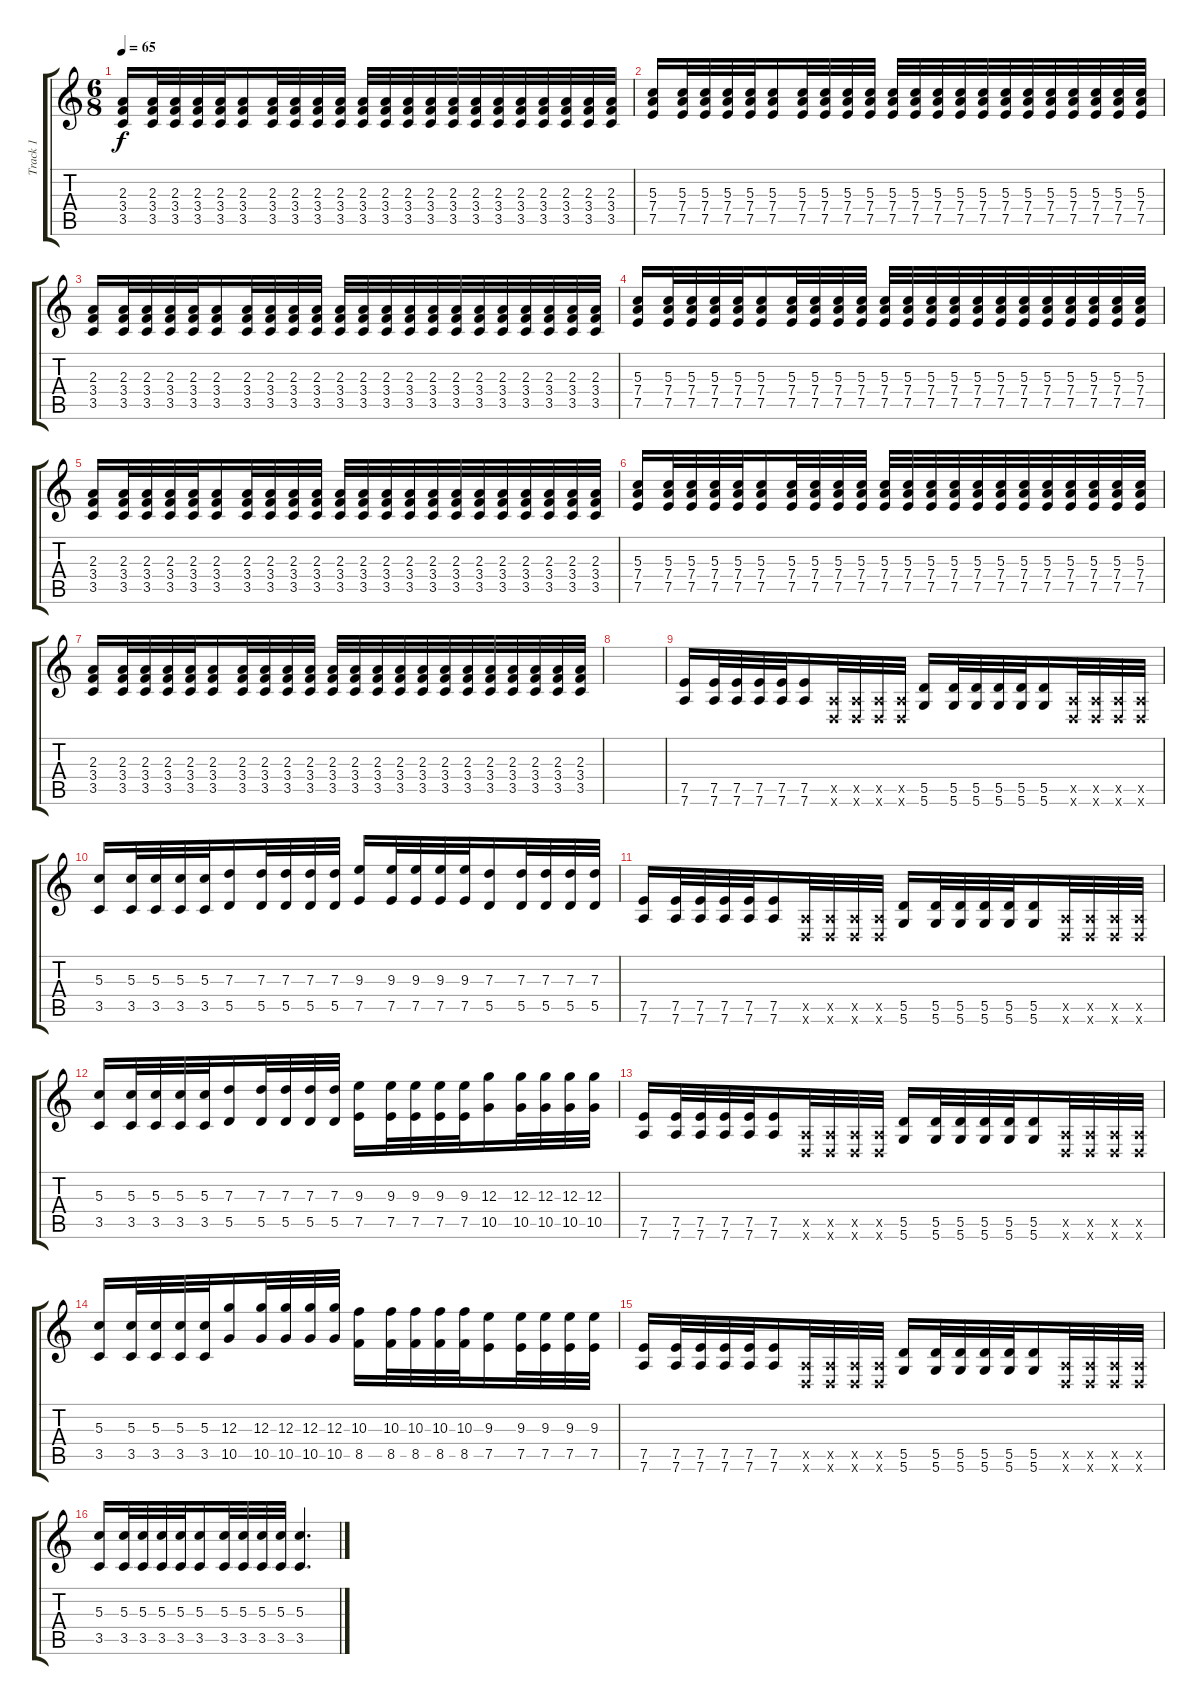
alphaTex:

\track ("Track 1" "Track 1") {instrument acousticguitarsteel}
\staff {score tabs}
\tuning (E4 B3 G3 D3 A2 D2) {hide}
\ts (6 8)
\tempo 65
\clef g2
\ks c
(2.3 3.4 3.5).16{dy f} (2.3 3.4 3.5).32 (2.3 3.4 3.5).32 (2.3 3.4 3.5).32 (2.3 3.4 3.5).32 (2.3 3.4 3.5).16 (2.3 3.4 3.5).32 (2.3 3.4 3.5).32 (2.3 3.4 3.5).32 (2.3 3.4 3.5).32 (2.3 3.4 3.5).32 (2.3 3.4 3.5).32 (2.3 3.4 3.5).32 (2.3 3.4 3.5).32 (2.3 3.4 3.5).32 (2.3 3.4 3.5).32 (2.3 3.4 3.5).32 (2.3 3.4 3.5).32 (2.3 3.4 3.5).32 (2.3 3.4 3.5).32 (2.3 3.4 3.5).32 (2.3 3.4 3.5).32 |
(5.3 7.4 7.5).16 (5.3 7.4 7.5).32 (5.3 7.4 7.5).32 (5.3 7.4 7.5).32 (5.3 7.4 7.5).32 (5.3 7.4 7.5).16 (5.3 7.4 7.5).32 (5.3 7.4 7.5).32 (5.3 7.4 7.5).32 (5.3 7.4 7.5).32 (5.3 7.4 7.5).32 (5.3 7.4 7.5).32 (5.3 7.4 7.5).32 (5.3 7.4 7.5).32 (5.3 7.4 7.5).32 (5.3 7.4 7.5).32 (5.3 7.4 7.5).32 (5.3 7.4 7.5).32 (5.3 7.4 7.5).32 (5.3 7.4 7.5).32 (5.3 7.4 7.5).32 (5.3 7.4 7.5).32 |
(2.3 3.4 3.5).16 (2.3 3.4 3.5).32 (2.3 3.4 3.5).32 (2.3 3.4 3.5).32 (2.3 3.4 3.5).32 (2.3 3.4 3.5).16 (2.3 3.4 3.5).32 (2.3 3.4 3.5).32 (2.3 3.4 3.5).32 (2.3 3.4 3.5).32 (2.3 3.4 3.5).32 (2.3 3.4 3.5).32 (2.3 3.4 3.5).32 (2.3 3.4 3.5).32 (2.3 3.4 3.5).32 (2.3 3.4 3.5).32 (2.3 3.4 3.5).32 (2.3 3.4 3.5).32 (2.3 3.4 3.5).32 (2.3 3.4 3.5).32 (2.3 3.4 3.5).32 (2.3 3.4 3.5).32 |
(5.3 7.4 7.5).16 (5.3 7.4 7.5).32 (5.3 7.4 7.5).32 (5.3 7.4 7.5).32 (5.3 7.4 7.5).32 (5.3 7.4 7.5).16 (5.3 7.4 7.5).32 (5.3 7.4 7.5).32 (5.3 7.4 7.5).32 (5.3 7.4 7.5).32 (5.3 7.4 7.5).32 (5.3 7.4 7.5).32 (5.3 7.4 7.5).32 (5.3 7.4 7.5).32 (5.3 7.4 7.5).32 (5.3 7.4 7.5).32 (5.3 7.4 7.5).32 (5.3 7.4 7.5).32 (5.3 7.4 7.5).32 (5.3 7.4 7.5).32 (5.3 7.4 7.5).32 (5.3 7.4 7.5).32 |
(2.3 3.4 3.5).16 (2.3 3.4 3.5).32 (2.3 3.4 3.5).32 (2.3 3.4 3.5).32 (2.3 3.4 3.5).32 (2.3 3.4 3.5).16 (2.3 3.4 3.5).32 (2.3 3.4 3.5).32 (2.3 3.4 3.5).32 (2.3 3.4 3.5).32 (2.3 3.4 3.5).32 (2.3 3.4 3.5).32 (2.3 3.4 3.5).32 (2.3 3.4 3.5).32 (2.3 3.4 3.5).32 (2.3 3.4 3.5).32 (2.3 3.4 3.5).32 (2.3 3.4 3.5).32 (2.3 3.4 3.5).32 (2.3 3.4 3.5).32 (2.3 3.4 3.5).32 (2.3 3.4 3.5).32 |
(5.3 7.4 7.5).16 (5.3 7.4 7.5).32 (5.3 7.4 7.5).32 (5.3 7.4 7.5).32 (5.3 7.4 7.5).32 (5.3 7.4 7.5).16 (5.3 7.4 7.5).32 (5.3 7.4 7.5).32 (5.3 7.4 7.5).32 (5.3 7.4 7.5).32 (5.3 7.4 7.5).32 (5.3 7.4 7.5).32 (5.3 7.4 7.5).32 (5.3 7.4 7.5).32 (5.3 7.4 7.5).32 (5.3 7.4 7.5).32 (5.3 7.4 7.5).32 (5.3 7.4 7.5).32 (5.3 7.4 7.5).32 (5.3 7.4 7.5).32 (5.3 7.4 7.5).32 (5.3 7.4 7.5).32 |
(2.3 3.4 3.5).16 (2.3 3.4 3.5).32 (2.3 3.4 3.5).32 (2.3 3.4 3.5).32 (2.3 3.4 3.5).32 (2.3 3.4 3.5).16 (2.3 3.4 3.5).32 (2.3 3.4 3.5).32 (2.3 3.4 3.5).32 (2.3 3.4 3.5).32 (2.3 3.4 3.5).32 (2.3 3.4 3.5).32 (2.3 3.4 3.5).32 (2.3 3.4 3.5).32 (2.3 3.4 3.5).32 (2.3 3.4 3.5).32 (2.3 3.4 3.5).32 (2.3 3.4 3.5).32 (2.3 3.4 3.5).32 (2.3 3.4 3.5).32 (2.3 3.4 3.5).32 (2.3 3.4 3.5).32 |
|
(7.5 7.6).16 (7.5 7.6).32 (7.5 7.6).32 (7.5 7.6).32 (7.5 7.6).32 (7.5 7.6).16 (0.5{x} 0.6{x}).32 (0.5{x} 0.6{x}).32 (0.5{x} 0.6{x}).32 (0.5{x} 0.6{x}).32 (5.5 5.6).16 (5.5 5.6).32 (5.5 5.6).32 (5.5 5.6).32 (5.5 5.6).32 (5.5 5.6).16 (0.5{x} 0.6{x}).32 (0.5{x} 0.6{x}).32 (0.5{x} 0.6{x}).32 (0.5{x} 0.6{x}).32 |
(5.3 3.5).16 (5.3 3.5).32 (5.3 3.5).32 (5.3 3.5).32 (5.3 3.5).32 (7.3 5.5).16 (7.3 5.5).32 (7.3 5.5).32 (7.3 5.5).32 (7.3 5.5).32 (9.3 7.5).16 (9.3 7.5).32 (9.3 7.5).32 (9.3 7.5).32 (9.3 7.5).32 (7.3 5.5).16 (7.3 5.5).32 (7.3 5.5).32 (7.3 5.5).32 (7.3 5.5).32 |
(7.5 7.6).16 (7.5 7.6).32 (7.5 7.6).32 (7.5 7.6).32 (7.5 7.6).32 (7.5 7.6).16 (0.5{x} 0.6{x}).32 (0.5{x} 0.6{x}).32 (0.5{x} 0.6{x}).32 (0.5{x} 0.6{x}).32 (5.5 5.6).16 (5.5 5.6).32 (5.5 5.6).32 (5.5 5.6).32 (5.5 5.6).32 (5.5 5.6).16 (0.5{x} 0.6{x}).32 (0.5{x} 0.6{x}).32 (0.5{x} 0.6{x}).32 (0.5{x} 0.6{x}).32 |
(5.3 3.5).16 (5.3 3.5).32 (5.3 3.5).32 (5.3 3.5).32 (5.3 3.5).32 (7.3 5.5).16 (7.3 5.5).32 (7.3 5.5).32 (7.3 5.5).32 (7.3 5.5).32 (9.3 7.5).16 (9.3 7.5).32 (9.3 7.5).32 (9.3 7.5).32 (9.3 7.5).32 (12.3 10.5).16 (12.3 10.5).32 (12.3 10.5).32 (12.3 10.5).32 (12.3 10.5).32 |
(7.5 7.6).16 (7.5 7.6).32 (7.5 7.6).32 (7.5 7.6).32 (7.5 7.6).32 (7.5 7.6).16 (0.5{x} 0.6{x}).32 (0.5{x} 0.6{x}).32 (0.5{x} 0.6{x}).32 (0.5{x} 0.6{x}).32 (5.5 5.6).16 (5.5 5.6).32 (5.5 5.6).32 (5.5 5.6).32 (5.5 5.6).32 (5.5 5.6).16 (0.5{x} 0.6{x}).32 (0.5{x} 0.6{x}).32 (0.5{x} 0.6{x}).32 (0.5{x} 0.6{x}).32 |
(5.3 3.5).16 (5.3 3.5).32 (5.3 3.5).32 (5.3 3.5).32 (5.3 3.5).32 (12.3 10.5).16 (12.3 10.5).32 (12.3 10.5).32 (12.3 10.5).32 (12.3 10.5).32 (10.3 8.5).16 (10.3 8.5).32 (10.3 8.5).32 (10.3 8.5).32 (10.3 8.5).32 (9.3 7.5).16 (9.3 7.5).32 (9.3 7.5).32 (9.3 7.5).32 (9.3 7.5).32 |
(7.5 7.6).16 (7.5 7.6).32 (7.5 7.6).32 (7.5 7.6).32 (7.5 7.6).32 (7.5 7.6).16 (0.5{x} 0.6{x}).32 (0.5{x} 0.6{x}).32 (0.5{x} 0.6{x}).32 (0.5{x} 0.6{x}).32 (5.5 5.6).16 (5.5 5.6).32 (5.5 5.6).32 (5.5 5.6).32 (5.5 5.6).32 (5.5 5.6).16 (0.5{x} 0.6{x}).32 (0.5{x} 0.6{x}).32 (0.5{x} 0.6{x}).32 (0.5{x} 0.6{x}).32 |
(5.3 3.5).16 (5.3 3.5).32 (5.3 3.5).32 (5.3 3.5).32 (5.3 3.5).32 (5.3 3.5).16 (5.3 3.5).32 (5.3 3.5).32 (5.3 3.5).32 (5.3 3.5).32 (5.3 3.5).4{d}
